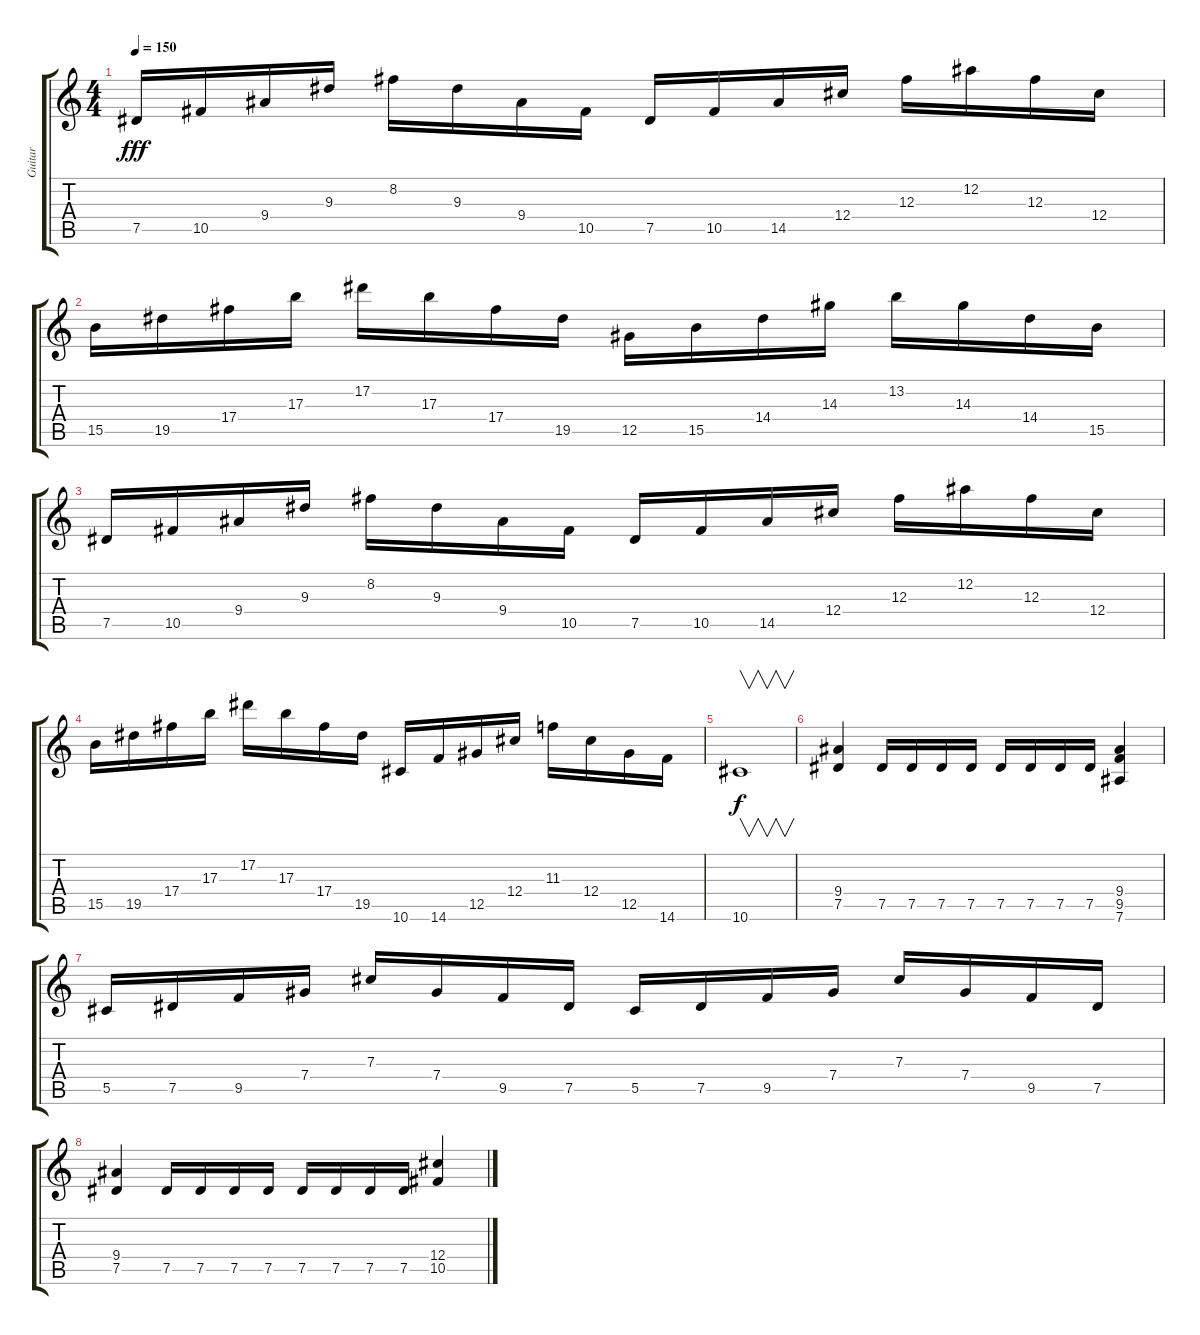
\track ("Guitar" "Guitar") {instrument distortionguitar}
\staff {score tabs}
\tuning (Eb4 Bb3 Gb3 Db3 Ab2 Eb2) {hide}
\ts (4 4)
\tempo 150
\clef g2
\ks c
7.5.16{dy fff} 10.5.16 9.4.16 9.3.16 8.2.16 9.3.16 9.4.16 10.5.16 7.5.16 10.5.16 14.5.16 12.4.16 12.3.16 12.2.16 12.3.16 12.4.16 |
15.5.16 19.5.16 17.4.16 17.3.16 17.2.16 17.3.16 17.4.16 19.5.16 12.5.16 15.5.16 14.4.16 14.3.16 13.2.16 14.3.16 14.4.16 15.5.16 |
7.5.16 10.5.16 9.4.16 9.3.16 8.2.16 9.3.16 9.4.16 10.5.16 7.5.16 10.5.16 14.5.16 12.4.16 12.3.16 12.2.16 12.3.16 12.4.16 |
15.5.16 19.5.16 17.4.16 17.3.16 17.2.16 17.3.16 17.4.16 19.5.16 10.6.16 14.6.16 12.5.16 12.4.16 11.3.16 12.4.16 12.5.16 14.6.16 |
10.6.1{v dy f} |
(9.4 7.5).4 7.5.16 7.5.16 7.5.16 7.5.16 7.5.16 7.5.16 7.5.16 7.5.16 (9.4 9.5 7.6).4 |
5.5.16 7.5.16 9.5.16 7.4.16 7.3.16 7.4.16 9.5.16 7.5.16 5.5.16 7.5.16 9.5.16 7.4.16 7.3.16 7.4.16 9.5.16 7.5.16 |
(9.4 7.5).4 7.5.16 7.5.16 7.5.16 7.5.16 7.5.16 7.5.16 7.5.16 7.5.16 (12.4 10.5).4
